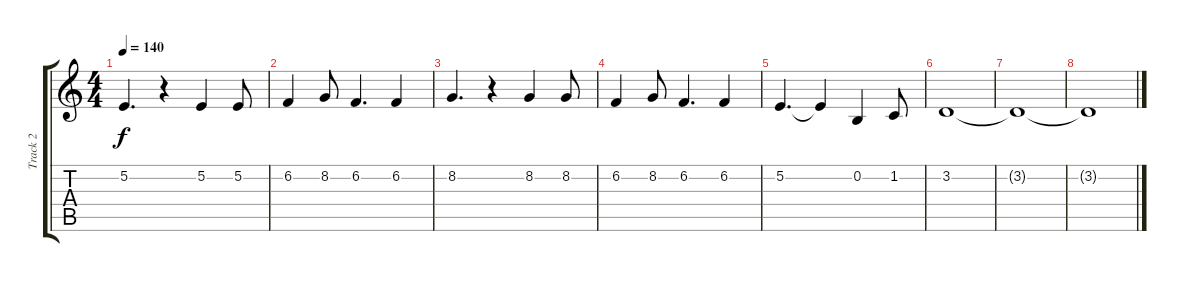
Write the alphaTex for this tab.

\track ("Track 2" "Track 2") {instrument bassoon}
\staff {score tabs}
\tuning (E4 B3 G3 D3 A2 E2) {hide}
\ts (4 4)
\tempo 140
\clef g2
\ks c
5.2.4{d dy f} r.4 5.2.4 5.2.8 |
6.2.4 8.2.8 6.2.4{d} 6.2.4 |
8.2.4{d} r.4 8.2.4 8.2.8 |
6.2.4 8.2.8 6.2.4{d} 6.2.4 |
5.2.4{d} 5.2{t}.4 0.2.4 1.2.8 |
3.2.1 |
3.2{t}.1 |
3.2{t}.1
